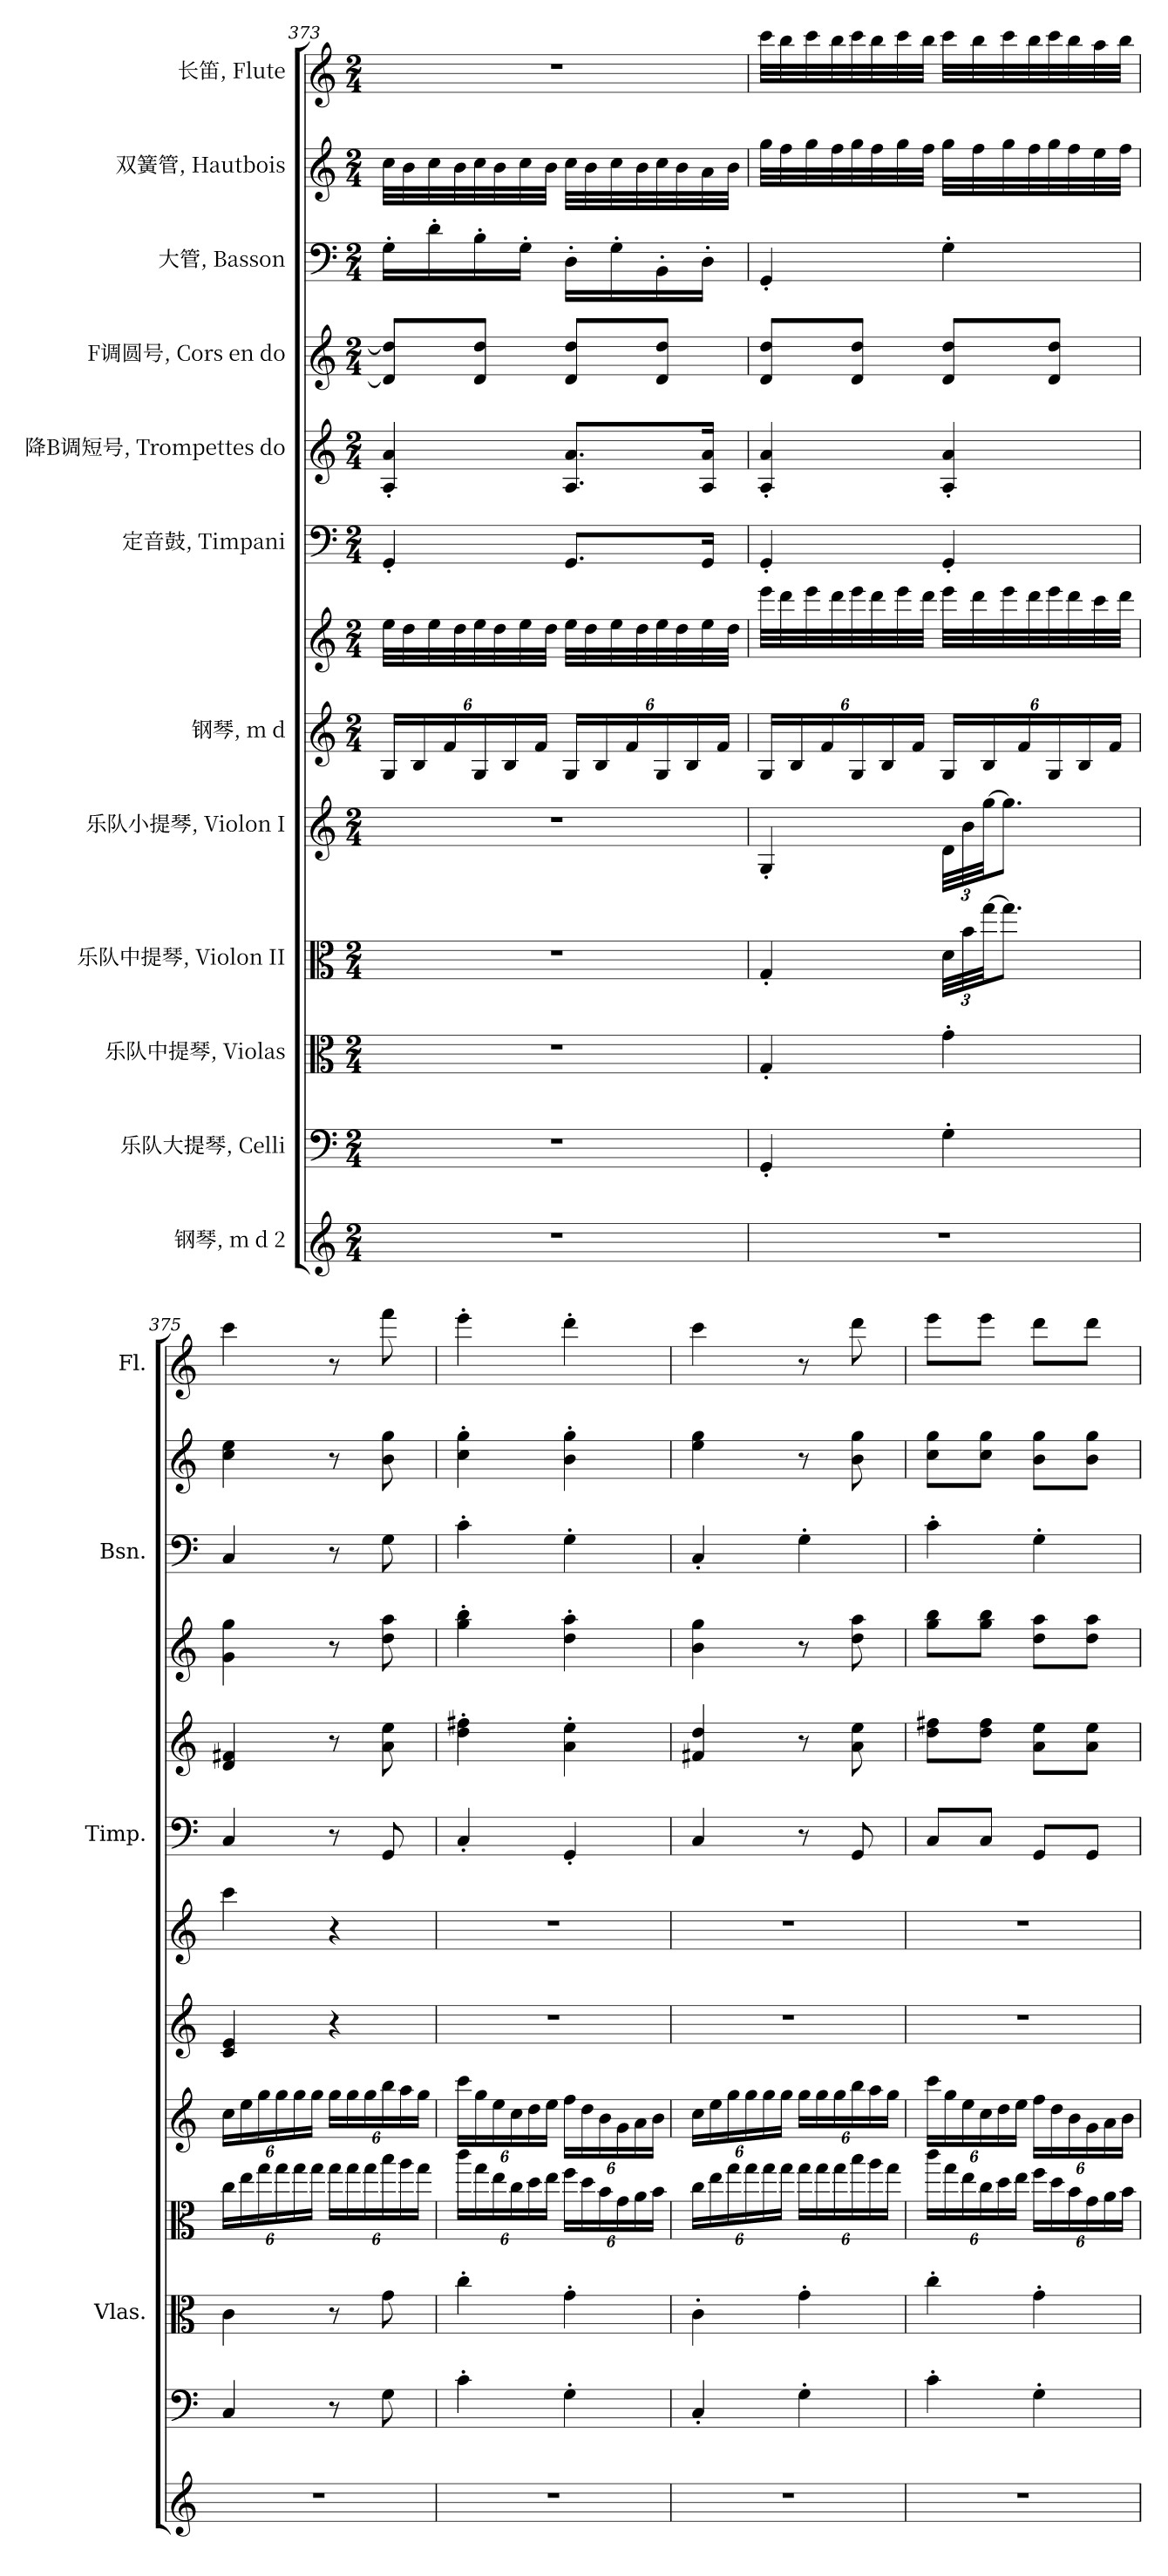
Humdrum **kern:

**kern	**kern	**kern	**kern	**kern	**kern	**kern	**kern	**kern	**kern	**kern	**kern	**kern
*part12	*part11	*part10	*part9	*part8	*part7	*part7	*part6	*part5	*part4	*part3	*part2	*part1
*staff13	*staff12	*staff11	*staff10	*staff9	*staff8	*staff7	*staff6	*staff5	*staff4	*staff3	*staff2	*staff1
*I"钢琴, m d 2	*I"乐队大提琴, Celli	*I"乐队中提琴, Violas	*I"乐队中提琴, Violon II	*I"乐队小提琴, Violon I	*I"钢琴, m d	*	*I"定音鼓, Timpani	*I"降B调短号, Trompettes do	*I"F调圆号, Cors en do	*I"大管, Basson	*I"双簧管, Hautbois	*I"长笛, Flute
*	*	*I'Vlas.	*	*	*	*	*I'Timp.	*	*	*I'Bsn.	*	*I'Fl.
!!LO:PB:g=z
*clefG2	*clefF4	*clefC3	*clefC3	*clefG2	*clefG2	*clefG2	*clefF4	*clefG2	*clefG2	*clefF4	*clefG2	*clefG2
*	*	*	*	*	*	*	*	*ITrd1c2	*ITrd4c7	*	*	*
*k[]	*k[]	*k[]	*k[]	*k[]	*k[]	*k[]	*k[]	*k[b-e-]	*k[b-]	*k[]	*k[]	*k[]
*M2/4	*M2/4	*M2/4	*M2/4	*M2/4	*M2/4	*M2/4	*M2/4	*M2/4	*M2/4	*M2/4	*M2/4	*M2/4
*	*	*	*	*	*Xbrackettup	*	*	*	*	*	*	*
=373	=373	=373	=373	=373	=373	=373	=373	=373	=373	=373	=373	=373
2r	2r	2r	2r	2r	24G/LL	32ee\LLL	4GG'/	4G/' 4g/'	8G/] 8g/]L	16G'\LL	32cc\LLL	2r
.	.	.	.	.	.	32dd\	.	.	.	.	32b\	.
.	.	.	.	.	24B/	.	.	.	.	.	.	.
.	.	.	.	.	.	32ee\	.	.	.	16d'\	32cc\	.
.	.	.	.	.	24f/	.	.	.	.	.	.	.
.	.	.	.	.	.	32dd\	.	.	.	.	32b\	.
.	.	.	.	.	24G/	32ee\	.	.	8G/ 8g/J	16B'\	32cc\	.
.	.	.	.	.	.	32dd\	.	.	.	.	32b\	.
.	.	.	.	.	24B/	.	.	.	.	.	.	.
.	.	.	.	.	.	32ee\	.	.	.	16G'\JJ	32cc\	.
.	.	.	.	.	24f/JJ	.	.	.	.	.	.	.
.	.	.	.	.	.	32dd\JJJ	.	.	.	.	32b\JJJ	.
.	.	.	.	.	24G/LL	32ee\LLL	8.GG/L	8.G/ 8.g/L	8G/ 8g/L	16D'\LL	32cc\LLL	.
.	.	.	.	.	.	32dd\	.	.	.	.	32b\	.
.	.	.	.	.	24B/	.	.	.	.	.	.	.
.	.	.	.	.	.	32ee\	.	.	.	16G'\	32cc\	.
.	.	.	.	.	24f/	.	.	.	.	.	.	.
.	.	.	.	.	.	32dd\	.	.	.	.	32b\	.
.	.	.	.	.	24G/	32ee\	.	.	8G/ 8g/J	16BB'\	32cc\	.
.	.	.	.	.	.	32dd\	.	.	.	.	32b\	.
.	.	.	.	.	24B/	.	.	.	.	.	.	.
.	.	.	.	.	.	32ee\	16GG/Jk	16G/ 16g/Jk	.	16D'\JJ	32a\	.
.	.	.	.	.	24f/JJ	.	.	.	.	.	.	.
.	.	.	.	.	.	32dd\JJJ	.	.	.	.	32b\JJJ	.
=374	=374	=374	=374	=374	=374	=374	=374	=374	=374	=374	=374	=374
2r	4GG'/	4G'/	4G'/	4G'/	24G/LL	32eee\LLL	4GG'/	4G/' 4g/'	8G/ 8g/L	4GG'/	32gg\LLL	32ccc\LLL
.	.	.	.	.	.	32ddd\	.	.	.	.	32ff\	32bb\
.	.	.	.	.	24B/	.	.	.	.	.	.	.
.	.	.	.	.	.	32eee\	.	.	.	.	32gg\	32ccc\
.	.	.	.	.	24f/	.	.	.	.	.	.	.
.	.	.	.	.	.	32ddd\	.	.	.	.	32ff\	32bb\
.	.	.	.	.	24G/	32eee\	.	.	8G/ 8g/J	.	32gg\	32ccc\
.	.	.	.	.	.	32ddd\	.	.	.	.	32ff\	32bb\
.	.	.	.	.	24B/	.	.	.	.	.	.	.
.	.	.	.	.	.	32eee\	.	.	.	.	32gg\	32ccc\
.	.	.	.	.	24f/JJ	.	.	.	.	.	.	.
.	.	.	.	.	.	32ddd\JJJ	.	.	.	.	32ff\JJJ	32bb\JJJ
*	*	*	*Xbrackettup	*Xbrackettup	*	*	*	*	*	*	*	*
.	4G'\	4g'\	48d\LLL	48d\LLL	24G/LL	32eee\LLL	4GG'/	4G/' 4g/'	8G/ 8g/L	4G'\	32gg\LLL	32ccc\LLL
.	.	.	48b\	48b\	.	.	.	.	.	.	.	.
.	.	.	.	.	.	32ddd\	.	.	.	.	32ff\	32bb\
.	.	.	[48gg\JJ	[48gg\JJ	24B/	.	.	.	.	.	.	.
.	.	.	8.gg\J]	8.gg\J]	.	32eee\	.	.	.	.	32gg\	32ccc\
.	.	.	.	.	24f/	.	.	.	.	.	.	.
.	.	.	.	.	.	32ddd\	.	.	.	.	32ff\	32bb\
.	.	.	.	.	24G/	32eee\	.	.	8G/ 8g/J	.	32gg\	32ccc\
.	.	.	.	.	.	32ddd\	.	.	.	.	32ff\	32bb\
.	.	.	.	.	24B/	.	.	.	.	.	.	.
.	.	.	.	.	.	32ccc\	.	.	.	.	32ee\	32aa\
.	.	.	.	.	24f/JJ	.	.	.	.	.	.	.
.	.	.	.	.	.	32ddd\JJJ	.	.	.	.	32ff\JJJ	32bb\JJJ
!!LO:PB:g=z
=375	=375	=375	=375	=375	=375	=375	=375	=375	=375	=375	=375	=375
2r	4C/	4c\	24cc\LL	24cc\LL	4c/ 4e/	4ccc\	4C/	4c/ 4en/	4c\ 4cc\	4C/	4cc\ 4ee\	4ccc\
.	.	.	24ee\	24ee\	.	.	.	.	.	.	.	.
.	.	.	24gg\	24gg\	.	.	.	.	.	.	.	.
.	.	.	24gg\	24gg\	.	.	.	.	.	.	.	.
.	.	.	24gg\	24gg\	.	.	.	.	.	.	.	.
.	.	.	24gg\JJ	24gg\JJ	.	.	.	.	.	.	.	.
.	8r	8r	24gg\LL	24gg\LL	4r	4r	8r	8r	8r	8r	8r	8r
.	.	.	24gg\	24gg\	.	.	.	.	.	.	.	.
.	.	.	24gg\	24gg\	.	.	.	.	.	.	.	.
.	8G\	8g\	24bb\	24bb\	.	.	8GG/	8g\ 8dd\	8g\ 8dd\	8G\	8b\ 8gg\	8fff\
.	.	.	24aa\	24aa\	.	.	.	.	.	.	.	.
.	.	.	24gg\JJ	24gg\JJ	.	.	.	.	.	.	.	.
=376	=376	=376	=376	=376	=376	=376	=376	=376	=376	=376	=376	=376
2r	4c'\	4cc'\	24ccc\LL	24ccc\LL	2r	2r	4C'/	4cc\' 4een\'	4cc\' 4ee\'	4c'\	4cc\' 4gg\'	4eee'\
.	.	.	24gg\	24gg\	.	.	.	.	.	.	.	.
.	.	.	24ee\	24ee\	.	.	.	.	.	.	.	.
.	.	.	24cc\	24cc\	.	.	.	.	.	.	.	.
.	.	.	24dd\	24dd\	.	.	.	.	.	.	.	.
.	.	.	24ee\JJ	24ee\JJ	.	.	.	.	.	.	.	.
.	4G'\	4g'\	24ff\LL	24ff\LL	.	.	4GG'/	4g\' 4dd\'	4g\' 4dd\'	4G'\	4b\' 4gg\'	4ddd'\
.	.	.	24dd\	24dd\	.	.	.	.	.	.	.	.
.	.	.	24b\	24b\	.	.	.	.	.	.	.	.
.	.	.	24g\	24g\	.	.	.	.	.	.	.	.
.	.	.	24a\	24a\	.	.	.	.	.	.	.	.
.	.	.	24b\JJ	24b\JJ	.	.	.	.	.	.	.	.
!!LO:PB:g=z
=377	=377	=377	=377	=377	=377	=377	=377	=377	=377	=377	=377	=377
2r	4C'/	4c'\	24cc\LL	24cc\LL	2r	2r	4C/	4en/ 4cc/	4e\ 4cc\	4C'/	4ee\ 4gg\	4ccc\
.	.	.	24ee\	24ee\	.	.	.	.	.	.	.	.
.	.	.	24gg\	24gg\	.	.	.	.	.	.	.	.
.	.	.	24gg\	24gg\	.	.	.	.	.	.	.	.
.	.	.	24gg\	24gg\	.	.	.	.	.	.	.	.
.	.	.	24gg\JJ	24gg\JJ	.	.	.	.	.	.	.	.
.	4G'\	4g'\	24gg\LL	24gg\LL	.	.	8r	8r	8r	4G'\	8r	8r
.	.	.	24gg\	24gg\	.	.	.	.	.	.	.	.
.	.	.	24gg\	24gg\	.	.	.	.	.	.	.	.
.	.	.	24bb\	24bb\	.	.	8GG/	8g\ 8dd\	8g\ 8dd\	.	8b\ 8gg\	8ddd\
.	.	.	24aa\	24aa\	.	.	.	.	.	.	.	.
.	.	.	24gg\JJ	24gg\JJ	.	.	.	.	.	.	.	.
=378	=378	=378	=378	=378	=378	=378	=378	=378	=378	=378	=378	=378
2r	4c'\	4cc'\	24ccc\LL	24ccc\LL	2r	2r	8C/L	8cc\ 8een\L	8cc\ 8ee\L	4c'\	8cc\ 8gg\L	8eee\L
.	.	.	24gg\	24gg\	.	.	.	.	.	.	.	.
.	.	.	24ee\	24ee\	.	.	.	.	.	.	.	.
.	.	.	24cc\	24cc\	.	.	8C/J	8cc\ 8ee\J	8cc\ 8ee\J	.	8cc\ 8gg\J	8eee\J
.	.	.	24dd\	24dd\	.	.	.	.	.	.	.	.
.	.	.	24ee\JJ	24ee\JJ	.	.	.	.	.	.	.	.
.	4G'\	4g'\	24ff\LL	24ff\LL	.	.	8GG/L	8g\ 8dd\L	8g\ 8dd\L	4G'\	8b\ 8gg\L	8ddd\L
.	.	.	24dd\	24dd\	.	.	.	.	.	.	.	.
.	.	.	24b\	24b\	.	.	.	.	.	.	.	.
.	.	.	24g\	24g\	.	.	8GG/J	8g\ 8dd\J	8g\ 8dd\J	.	8b\ 8gg\J	8ddd\J
.	.	.	24a\	24a\	.	.	.	.	.	.	.	.
.	.	.	24b\JJ	24b\JJ	.	.	.	.	.	.	.	.
=	=	=	=	=	=	=	=	=	=	=	=	=
*-	*-	*-	*-	*-	*-	*-	*-	*-	*-	*-	*-	*-
